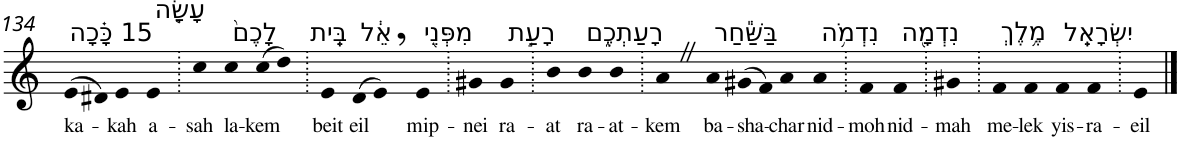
**kern	**text
*part1	*part1
*staff1	*staff1
*I"Piano	*
*I'Pno	*
!!LO:PB:g=z
*clefG2	*
*k[]	*
=134	=134
!LO:TX:a:t=15 כָּ֗כָה	!
!	!LO:LY:b
(>8e	ka-
8d#X)	.
!	!LO:LY:b
4e	-kah
!LO:TX:a:t=עָשָׂ֤ה	!
!	!LO:LY:b
4e	a-
=135.	=135.
!	!LO:LY:b
4cc	-sah
!LO:TX:a:t=לָכֶם֙	!
!	!LO:LY:b
4cc	la-
!	!LO:LY:b
(>8cc	-kem
8dd)	.
=136.	=136.
!LO:TX:a:t=בֵּֽית	!
!	!LO:LY:b
4e	beit
!LO:TX:a:t=אֵ֔ל	!
!	!LO:LY:b
(>8d	eil
8e,)	.
!LO:TX:a:t=מִפְּנֵ֖י	!
!	!LO:LY:b
4e	mip-
=137.	=137.
!	!LO:LY:b
4g#X	-nei
!LO:TX:a:t=רָעַ֣ת	!
!	!LO:LY:b
4g#	ra-
=138.	=138.
!	!LO:LY:b
4b	-at
!LO:TX:a:t=רָעַתְכֶ֑ם	!
!	!LO:LY:b
4b	ra-
!	!LO:LY:b
4b	-at-
=139.	=139.
!	!LO:LY:b
4aZ	-kem
!LO:TX:a:t=בַּשַּׁ֕חַר	!
!	!LO:LY:b
4a	ba-
!	!LO:LY:b
(>8g#X	-sha-
8f)	.
!	!LO:LY:b
4a	-char
!LO:TX:a:t=נִדְמֹ֥ה	!
!	!LO:LY:b
4a	nid-
=140.	=140.
!	!LO:LY:b
4f	-moh
!LO:TX:a:t=נִדְמָ֖ה	!
!	!LO:LY:b
4f	nid-
=141.	=141.
!	!LO:LY:b
4g#X	-mah
=142.	=142.
!LO:TX:a:t=מֶ֥לֶךְ	!
!	!LO:LY:b
4f	me-
!	!LO:LY:b
4f	-lek
!LO:TX:a:t=יִשְׂרָאֵֽל	!
!	!LO:LY:b
4f	yis-
!	!LO:LY:b
4f	-ra-
=143.	=143.
!	!LO:LY:b
4e	-eil
==	==
*-	*-
